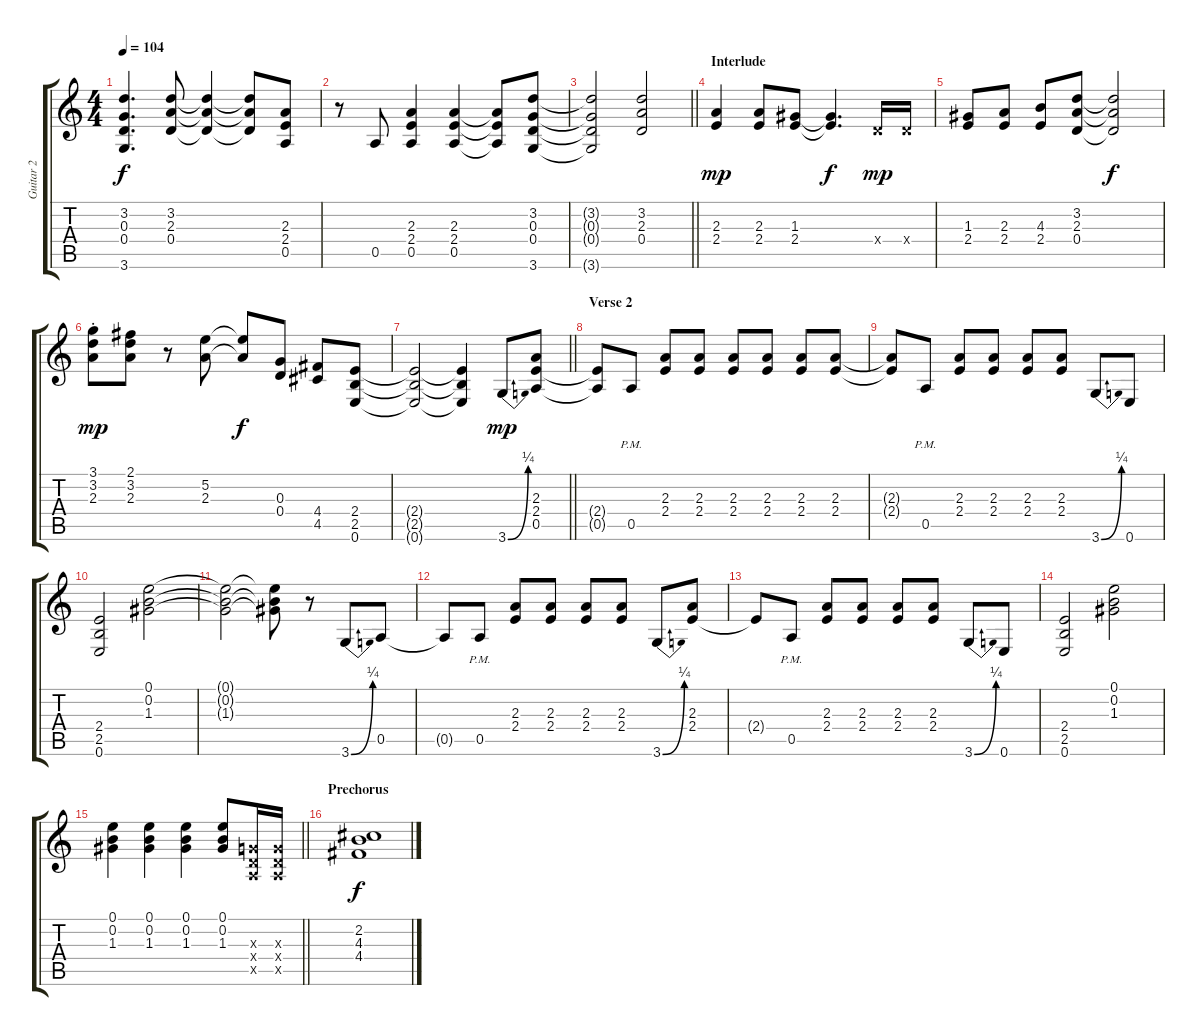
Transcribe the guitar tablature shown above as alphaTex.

\track ("Guitar 2" "Guitar 2") {instrument overdrivenguitar}
\staff {score tabs}
\tuning (E4 B3 G3 D3 A2 E2) {hide}
\ts (4 4)
\tempo 104
\clef g2
\ks c
(3.2{t} 0.3{t} 0.4{t} 3.6{t}).4{d dy f} (3.2 2.3 0.4).8 (3.2{t} 2.3{t} 0.4{t}).4 (3.2{t} 2.3{t} 0.4{t}).8 (2.3 2.4 0.5).8 |
r.8 0.5.8 (2.3 2.4 0.5).4 (2.3 2.4 0.5).4 (2.3{t} 2.4{t} 0.5{t}).8 (3.2 0.3 0.4 3.6).8 |
\barLineRight lightlight
(3.2{t} 0.3{t} 0.4{t} 3.6{t}).2 (3.2 2.3 0.4).2 |
\section ("" "Interlude")
(2.3 2.4).4{dy mp} (2.3 2.4).8 (1.3 2.4).8 (1.3{t} 2.4{t}).4{d dy f} 0.4{x}.16{dy mp} 0.4{x}.16 |
(1.3 2.4).8 (2.3 2.4).8 (4.3 2.4).8 (3.2 2.3 0.4).8 (3.2{t} 2.3{t} 0.4{t}).2{dy f} |
(3.1{st} 3.2{st} 2.3{st}).8{dy mp} (2.1 3.2 2.3).8 r.8 (5.2 2.3).8 (5.2{t} 2.3{t}).8{dy f} (0.3 0.4).8 (4.4 4.5).8 (2.4 2.5 0.6).8 |
\barLineRight lightlight
(2.4{t} 2.5{t} 0.6{t}).2 (2.4{t} 2.5{t} 0.6{t}).4 3.6{be (bend 0 0 60 1)}.8{dy mp} (2.3 2.4 0.5).8 |
\section ("" "Verse 2")
(2.4{t} 0.5{t}).8 0.5{pm}.8 (2.3 2.4).8 (2.3 2.4).8 (2.3 2.4).8 (2.3 2.4).8 (2.3 2.4).8 (2.3 2.4).8 |
(2.3{t} 2.4{t}).8 0.5{pm}.8 (2.3 2.4).8 (2.3 2.4).8 (2.3 2.4).8 (2.3 2.4).8 3.6{be (bend 0 0 60 1)}.8 0.6.8 |
(2.4 2.5 0.6).2 (0.1 0.2 1.3).2 |
(0.1{t} 0.2{t} 1.3{t}).2 (0.1{t} 0.2{t} 1.3{t}).8 r.8 3.6{be (bend 0 0 60 1)}.8 0.5.8 |
0.5{t}.8 0.5{pm}.8 (2.3 2.4).8 (2.3 2.4).8 (2.3 2.4).8 (2.3 2.4).8 3.6{be (bend 0 0 60 1)}.8 (2.3 2.4).8 |
2.4{t}.8 0.5{pm}.8 (2.3 2.4).8 (2.3 2.4).8 (2.3 2.4).8 (2.3 2.4).8 3.6{be (bend 0 0 60 1)}.8 0.6.8 |
(2.4 2.5 0.6).2 (0.1 0.2 1.3).2 |
\barLineRight lightlight
(0.1 0.2 1.3).4 (0.1 0.2 1.3).4 (0.1 0.2 1.3).4 (0.1 0.2 1.3).8 (0.3{x} 0.4{x} 0.5{x}).16 (0.3{x} 0.4{x} 0.5{x}).16 |
\section ("" "Prechorus")
(2.2 4.3 4.4).1{dy f}
